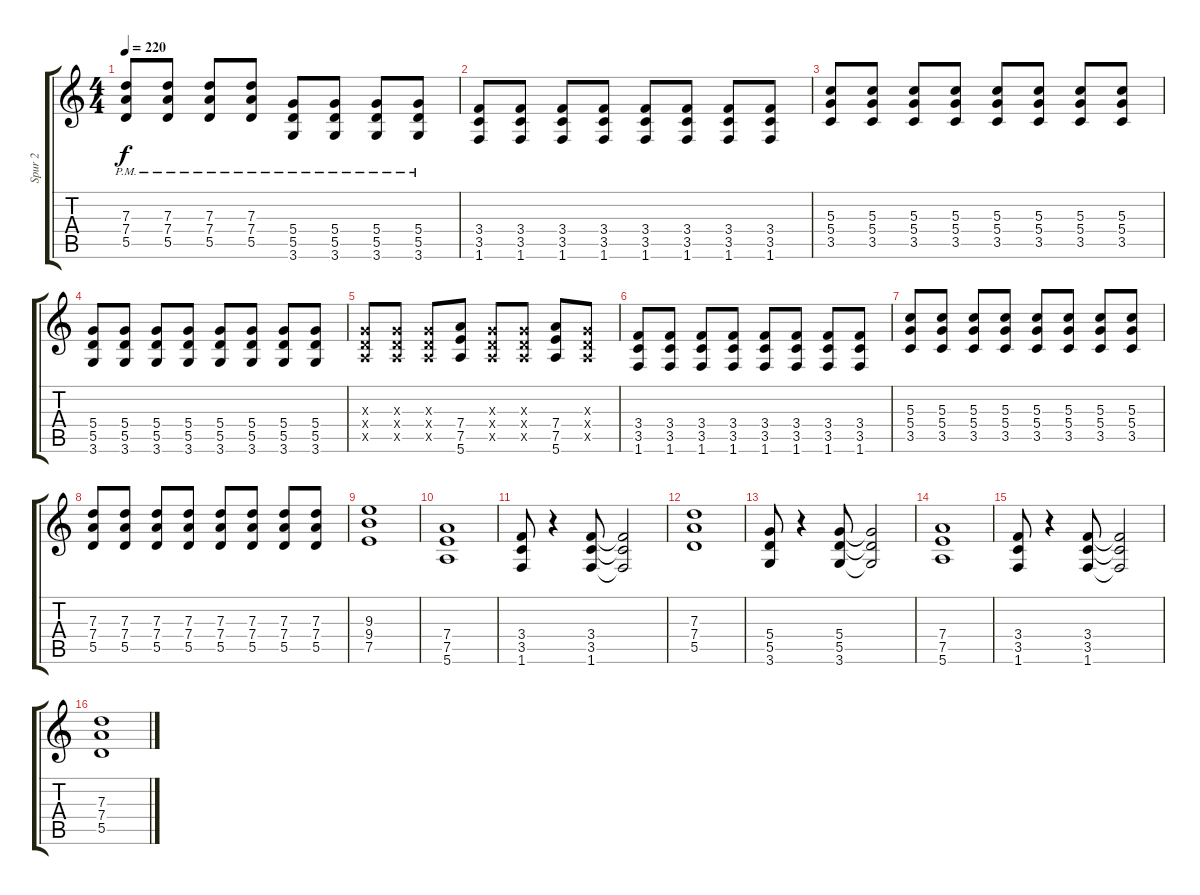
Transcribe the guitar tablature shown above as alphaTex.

\track ("Spur 2" "Spur 2") {instrument distortionguitar}
\staff {score tabs}
\tuning (E4 B3 G3 D3 A2 E2) {hide}
\ts (4 4)
\tempo 220
\clef g2
\ks c
(7.3{pm} 7.4{pm} 5.5{pm}).8{dy f} (7.3{pm} 7.4{pm} 5.5{pm}).8 (7.3{pm} 7.4{pm} 5.5{pm}).8 (7.3{pm} 7.4{pm} 5.5{pm}).8 (5.4{pm} 5.5{pm} 3.6{pm}).8 (5.4{pm} 5.5{pm} 3.6{pm}).8 (5.4{pm} 5.5{pm} 3.6{pm}).8 (5.4{pm} 5.5{pm} 3.6{pm}).8 |
(3.4 3.5 1.6).8 (3.4 3.5 1.6).8 (3.4 3.5 1.6).8 (3.4 3.5 1.6).8 (3.4 3.5 1.6).8 (3.4 3.5 1.6).8 (3.4 3.5 1.6).8 (3.4 3.5 1.6).8 |
(5.3 5.4 3.5).8 (5.3 5.4 3.5).8 (5.3 5.4 3.5).8 (5.3 5.4 3.5).8 (5.3 5.4 3.5).8 (5.3 5.4 3.5).8 (5.3 5.4 3.5).8 (5.3 5.4 3.5).8 |
(5.4 5.5 3.6).8 (5.4 5.5 3.6).8 (5.4 5.5 3.6).8 (5.4 5.5 3.6).8 (5.4 5.5 3.6).8 (5.4 5.5 3.6).8 (5.4 5.5 3.6).8 (5.4 5.5 3.6).8 |
(0.3{x} 0.4{x} 0.5{x}).8 (0.3{x} 0.4{x} 0.5{x}).8 (0.3{x} 0.4{x} 0.5{x}).8 (7.4 7.5 5.6).8 (0.3{x} 0.4{x} 0.5{x}).8 (0.3{x} 0.4{x} 0.5{x}).8 (7.4 7.5 5.6).8 (0.3{x} 0.4{x} 0.5{x}).8 |
(3.4 3.5 1.6).8 (3.4 3.5 1.6).8 (3.4 3.5 1.6).8 (3.4 3.5 1.6).8 (3.4 3.5 1.6).8 (3.4 3.5 1.6).8 (3.4 3.5 1.6).8 (3.4 3.5 1.6).8 |
(5.3 5.4 3.5).8 (5.3 5.4 3.5).8 (5.3 5.4 3.5).8 (5.3 5.4 3.5).8 (5.3 5.4 3.5).8 (5.3 5.4 3.5).8 (5.3 5.4 3.5).8 (5.3 5.4 3.5).8 |
(7.3 7.4 5.5).8 (7.3 7.4 5.5).8 (7.3 7.4 5.5).8 (7.3 7.4 5.5).8 (7.3 7.4 5.5).8 (7.3 7.4 5.5).8 (7.3 7.4 5.5).8 (7.3 7.4 5.5).8 |
(9.3 9.4 7.5).1 |
(7.4 7.5 5.6).1 |
(3.4 3.5 1.6).8 r.4 (3.4 3.5 1.6).8 (3.4{t} 3.5{t} 1.6{t}).2 |
(7.3 7.4 5.5).1 |
(5.4 5.5 3.6).8 r.4 (5.4 5.5 3.6).8 (5.4{t} 5.5{t} 3.6{t}).2 |
(7.4 7.5 5.6).1 |
(3.4 3.5 1.6).8 r.4 (3.4 3.5 1.6).8 (3.4{t} 3.5{t} 1.6{t}).2 |
(7.3 7.4 5.5).1
